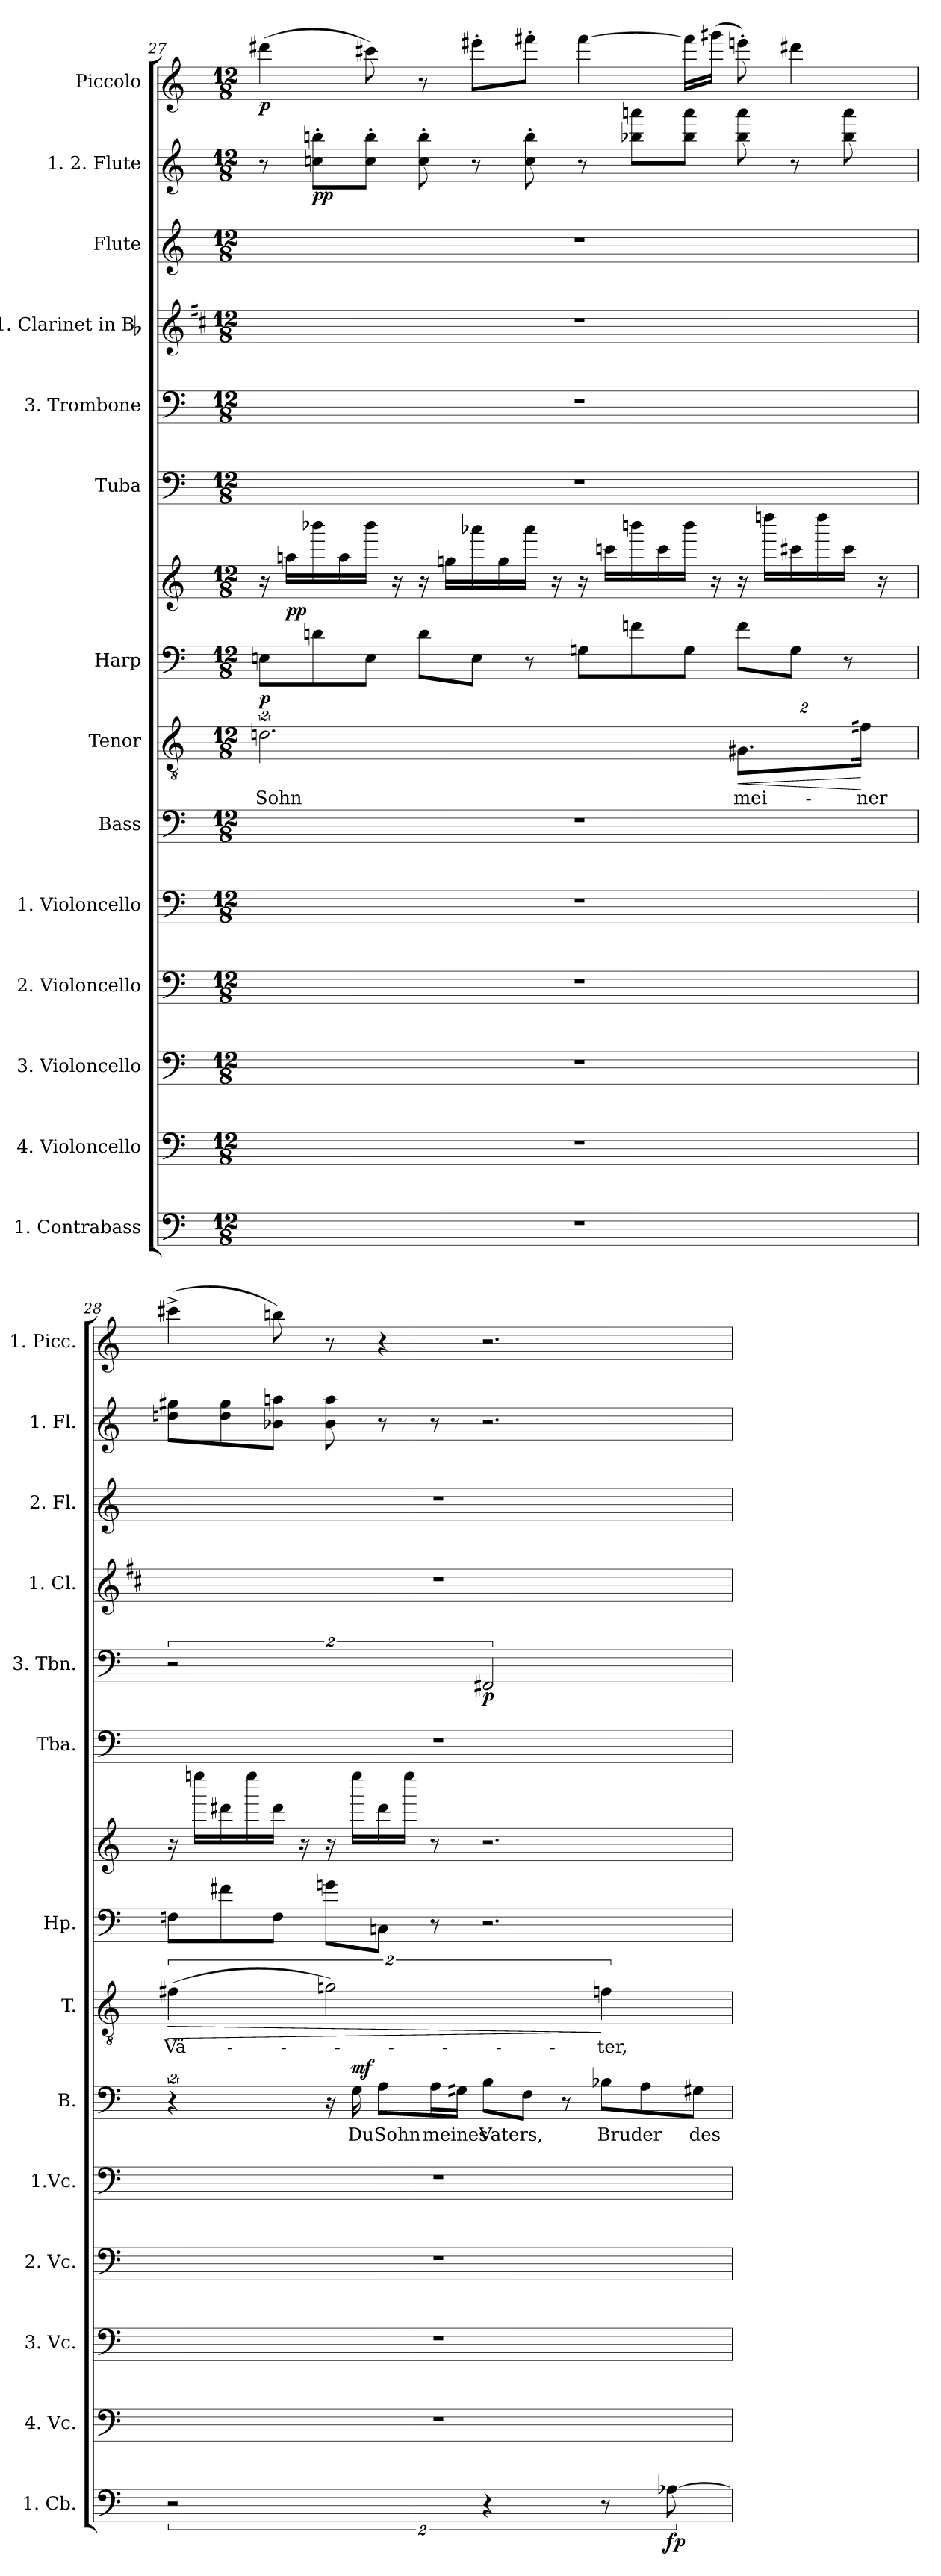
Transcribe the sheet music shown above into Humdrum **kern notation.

**kern	**dynam	**kern	**kern	**kern	**kern	**kern	**text	**dynam	**kern	**text	**dynam	**kern	**kern	**dynam	**kern	**kern	**dynam	**kern	**kern	**kern	**dynam	**kern	**dynam
*part14	*part14	*part13	*part12	*part11	*part10	*part9	*part9	*part9	*part8	*part8	*part8	*part7	*part7	*part7	*part6	*part5	*part5	*part4	*part3	*part2	*part2	*part1	*part1
*staff15	*staff15	*staff14	*staff13	*staff12	*staff11	*staff10	*staff10	*staff10	*staff9	*staff9	*staff9	*staff8	*staff7	*staff7/8	*staff6	*staff5	*staff5	*staff4	*staff3	*staff2	*staff2	*staff1	*staff1
*I"1. Contrabass	*	*I"4. Violoncello	*I"3. Violoncello	*I"2. Violoncello	*I"1. Violoncello	*I"Bass	*	*	*I"Tenor	*	*	*I"Harp	*	*	*I"Tuba	*I"3. Trombone	*	*I"1. Clarinet in Bb	*I"Flute	*I"1. 2. Flute	*	*I"Piccolo	*
*I'1. Cb.	*	*I'4. Vc.	*I'3. Vc.	*I'2. Vc.	*I'1.Vc.	*I'B.	*	*	*I'T.	*	*	*I'Hp.	*	*	*I'Tba.	*I'3. Tbn.	*	*I'1. Cl.	*I'2. Fl.	*I'1. Fl.	*	*I'1. Picc.	*
!!LO:PB:g=z
*clefF4	*	*clefF4	*clefF4	*clefF4	*clefF4	*clefF4	*	*	*clefGv2	*	*	*clefF4	*clefG2	*	*clefF4	*clefF4	*	*clefG2	*clefG2	*clefG2	*	*clefG2	*
*	*	*	*	*	*	*	*	*	*ITrd7c12	*	*	*	*	*	*	*	*	*ITrd1c2	*	*	*	*	*
*k[]	*	*k[]	*k[]	*k[]	*k[]	*k[]	*	*	*k[]	*	*	*k[]	*k[]	*	*k[]	*k[]	*	*k[]	*k[]	*k[]	*	*k[]	*
*C:	*	*C:	*C:	*C:	*C:	*C:	*	*	*C:	*	*	*C:	*C:	*	*C:	*C:	*	*C:	*C:	*C:	*	*C:	*
*M12/8	*	*M12/8	*M12/8	*M12/8	*M12/8	*M12/8	*	*	*M12/8	*	*	*M12/8	*M12/8	*	*M12/8	*M12/8	*	*M12/8	*M12/8	*M12/8	*	*M12/8	*
*MM99	*	*MM99	*MM99	*MM99	*MM99	*MM99	*	*	*MM99	*	*	*MM99	*MM99	*	*MM99	*MM99	*	*MM99	*MM99	*MM99	*	*MM99	*
=27	=27	=27	=27	=27	=27	=27	=27	=27	=27	=27	=27	=27	=27	=27	=27	=27	=27	=27	=27	=27	=27	=27	=27
!LO:N:vis=1	!	!LO:N:vis=1	!LO:N:vis=1	!LO:N:vis=1	!LO:N:vis=1	!LO:N:vis=1	!	!	!	!	!	!	!	!	!	!	!	!	!	!	!	!	!
!	!	!	!	!	!	!	!	!	!	!LO:LY:b:color=#000000	!	!	!	!	!LO:N:vis=1	!LO:N:vis=1	!	!LO:N:vis=1	!LO:N:vis=1	!	!	!	!
*	*	*	*	*	*	*^	*	*	*	*	*	*	*	*	*	*	*	*	*	*	*	*	*
1.r	.	1.r	1.r	1.r	1.r	1.r	1ryy	.	.	4%3.Dni\	Sohn	p	8Eni\L	16r	.	1.r	1.r	.	1.r	1.r	8r	.	(4ddd#Xi\	p
.	.	.	.	.	.	.	.	.	.	.	.	.	.	16aani\LL	pp	.	.	.	.	.	.	.	.	.
.	.	.	.	.	.	.	.	.	.	.	.	.	8dni\	16bbb-Xi\	.	.	.	.	.	.	8ccni\' 8bbni'L	pp	.	.
.	.	.	.	.	.	.	.	.	.	.	.	.	.	16aai\	.	.	.	.	.	.	.	.	.	.
.	.	.	.	.	.	.	.	.	.	.	.	.	8Ei\J	16bbb-i\JJ	.	.	.	.	.	.	8cci\' 8bbi'J	.	8ccc#Xi\)	.
.	.	.	.	.	.	.	.	.	.	.	.	.	.	16r	.	.	.	.	.	.	.	.	.	.
.	.	.	.	.	.	.	.	.	.	.	.	.	8di\L	16r	.	.	.	.	.	.	8cci\' 8bbi'	.	8r	.
.	.	.	.	.	.	.	.	.	.	.	.	.	.	16ggni\LL	.	.	.	.	.	.	.	.	.	.
.	.	.	.	.	.	.	.	.	.	.	.	.	8Ei\J	16aaa-Xi\	.	.	.	.	.	.	8r	.	8eee#X'i\L	.
.	.	.	.	.	.	.	.	.	.	.	.	.	.	16ggi\	.	.	.	.	.	.	.	.	.	.
.	.	.	.	.	.	.	.	.	.	.	.	.	8r	16aaa-i\JJ	.	.	.	.	.	.	8cci\' 8bbi'	.	8fff#X'i\J	.
.	.	.	.	.	.	.	.	.	.	.	.	.	.	16r	.	.	.	.	.	.	.	.	.	.
.	.	.	.	.	.	.	.	.	.	.	.	.	8Gni\L	16r	.	.	.	.	.	.	8r	.	[>4fff#i\	.
.	.	.	.	.	.	.	.	.	.	.	.	.	.	16cccni\LL	.	.	.	.	.	.	.	.	.	.
.	.	.	.	.	.	.	.	.	.	.	.	.	8fni\	16bbbni\	.	.	.	.	.	.	8bb-Xi\ 8aaaniL	.	.	.
.	.	.	.	.	.	.	.	.	.	.	.	.	.	16ccci\	.	.	.	.	.	.	.	.	.	.
.	.	.	.	.	.	.	4ryy	.	.	.	.	.	8Gi\J	16bbbi\JJ	.	.	.	.	.	.	8bb-i\ 8aaaiJ	.	16fff#i\LL]	.
.	.	.	.	.	.	.	.	.	.	.	.	.	.	16r	.	.	.	.	.	.	.	.	(16ggg#Xi\JJ	.
!	!	!	!	!	!	!	!	!	!	!	!LO:LY:b:color=#000000	!LO:HP:b	!	!	!	!	!	!	!	!	!	!	!	!
.	.	.	.	.	.	.	.	.	.	16%3.GG#Xi\L	mei-	<	8fi\L	16r	.	.	.	.	.	.	8bb-i\ 8aaai	.	8eeen'i\)	.
.	.	.	.	.	.	.	.	.	.	.	.	.	.	16ddddni\LL	.	.	.	.	.	.	.	.	.	.
.	.	.	.	.	.	.	8ryy	.	.	.	.	.	8Gi\J	16ccc#Xi\	.	.	.	.	.	.	8r	.	4ddd#Xi\	.
.	.	.	.	.	.	.	.	.	.	.	.	.	.	16ddddi\	.	.	.	.	.	.	.	.	.	.
.	.	.	.	.	.	.	16ryy	.	.	.	.	.	8r	16ccc#i\JJ	.	.	.	.	.	.	8bb-i\ 8aaai	.	.	.
!	!	!	!	!	!	!	!	!	!	!	!LO:LY:b:color=#000000	!	!	!	!	!	!	!	!	!	!	!	!	!
.	.	.	.	.	.	.	.	.	.	32%3F#Xi\Jk	-ner	[	.	.	.	.	.	.	.	.	.	.	.	.
.	.	.	.	.	.	.	32ryy	.	.	.	.	.	.	16r	.	.	.	.	.	.	.	.	.	.
.	.	.	.	.	.	.	64ryy	.	.	.	.	.	.	.	.	.	.	.	.	.	.	.	.	.
.	.	.	.	.	.	.	128...ryy	.	.	.	.	.	.	.	.	.	.	.	.	.	.	.	.	.
.	.	.	.	.	.	.	1024ryy	.	.	.	.	.	.	.	.	.	.	.	.	.	.	.	.	.
=28	=28	=28	=28	=28	=28	=28	=28	=28	=28	=28	=28	=28	=28	=28	=28	=28	=28	=28	=28	=28	=28	=28	=28	=28
!	!	!LO:N:vis=1	!LO:N:vis=1	!LO:N:vis=1	!LO:N:vis=1	!	!	!	!	!	!	!	!	!	!	!	!	!	!	!	!	!	!	!
*	*	*	*	*	*	*v	*v	*	*	*	*	*	*	*	*	*	*	*	*	*	*	*	*	*
*	*	*	*	*	*	*^	*	*	*	*	*	*	*	*	*	*	*	*	*	*	*	*	*
!	!	!	!	!	!	!	!	!	!	!	!LO:LY:b:color=#000000	!LO:HP:b	!	!	!	!LO:N:vis=1	!	!	!LO:N:vis=1	!LO:N:vis=1	!	!	!	!
*	*	*	*	*	*	*v	*v	*	*	*	*	*	*	*	*	*	*	*	*	*	*	*	*	*
4%3r	.	1.r	1.r	1.r	1.r	8%3r	.	.	(8%3F#Xi\	Vä-	>	8Fni\L	16r	.	1.r	4%3r	.	1.r	1.r	8ddni\ 8gg#XiL	.	(4ccc#X^i\	.
.	.	.	.	.	.	.	.	.	.	.	.	.	16eeeeni\LL	.	.	.	.	.	.	.	.	.	.
.	.	.	.	.	.	.	.	.	.	.	.	8f#Xi\	16ddd#Xi\	.	.	.	.	.	.	8ddi\ 8gg#i	.	.	.
.	.	.	.	.	.	.	.	.	.	.	.	.	16eeeei\	.	.	.	.	.	.	.	.	.	.
.	.	.	.	.	.	.	.	.	.	.	.	8Fi\J	16ddd#i\JJ	.	.	.	.	.	.	8b-Xi\ 8aaniJ	.	8bbni\)	.
.	.	.	.	.	.	.	.	.	.	.	.	.	16r	.	.	.	.	.	.	.	.	.	.
.	.	.	.	.	.	16r	.	.	4%3Gni\)	.	.	8gni\L	16r	.	.	.	.	.	.	8b-i\ 8aai	.	8r	.
!	!	!	!	!	!	!	!LO:LY:b:color=#000000	!	!	!	!	!	!	!	!	!	!	!	!	!	!	!	!
.	.	.	.	.	.	16Gi\	Du	mf	.	.	.	.	16eeeei\LL	.	.	.	.	.	.	.	.	.	.
!	!	!	!	!	!	!	!LO:LY:b:color=#000000	!	!	!	!	!	!	!	!	!	!	!	!	!	!	!	!
.	.	.	.	.	.	8Ai\L	Sohn	.	.	.	.	8Cni\J	16ddd#i\	.	.	.	.	.	.	8r	.	4r	.
.	.	.	.	.	.	.	.	.	.	.	.	.	16eeeei\JJ	.	.	.	.	.	.	.	.	.	.
!	!	!	!	!	!	!	!LO:LY:b:color=#000000	!	!	!	!	!	!	!	!	!	!	!	!	!	!	!	!
.	.	.	.	.	.	16Ai\L	meines	.	.	.	.	8r	8r	.	.	.	.	.	.	8r	.	.	.
.	.	.	.	.	.	16G#Xi\JJ	.	.	.	.	.	.	.	.	.	.	.	.	.	.	.	.	.
!	!	!	!	!	!	!	!LO:LY:b:color=#000000	!	!	!	!	!	!	!	!	!	!	!	!	!	!	!	!
8%3r	.	.	.	.	.	8Bi\L	Vaters,	.	.	.	.	2.r	2.r	.	.	4%3FF#Xi/	p	.	.	2.r	.	2.r	.
.	.	.	.	.	.	8Fi\J	.	.	.	.	.	.	.	.	.	.	.	.	.	.	.	.	.
.	.	.	.	.	.	8r	.	.	.	.	.	.	.	.	.	.	.	.	.	.	.	.	.
!	!	!	!	!	!	!	!LO:LY:b:color=#000000	!	!	!	!	!	!	!	!	!	!	!	!	!	!	!	!
!	!	!	!	!	!	!	!	!	!	!LO:LY:b:color=#000000	!	!	!	!	!	!	!	!	!	!	!	!	!
16%3r	.	.	.	.	.	8B-Xi\L	Bruder	.	8%3Fni\	-ter,	]	.	.	.	.	.	.	.	.	.	.	.	.
.	.	.	.	.	.	8Ai\	.	.	.	.	.	.	.	.	.	.	.	.	.	.	.	.	.
[>16%3A-Xi\	fp	.	.	.	.	.	.	.	.	.	.	.	.	.	.	.	.	.	.	.	.	.	.
!	!	!	!	!	!	!	!LO:LY:b:color=#000000	!	!	!	!	!	!	!	!	!	!	!	!	!	!	!	!
.	.	.	.	.	.	8G#Xi\J	des	.	.	.	.	.	.	.	.	.	.	.	.	.	.	.	.
=	=	=	=	=	=	=	=	=	=	=	=	=	=	=	=	=	=	=	=	=	=	=	=
*-	*-	*-	*-	*-	*-	*-	*-	*-	*-	*-	*-	*-	*-	*-	*-	*-	*-	*-	*-	*-	*-	*-	*-
